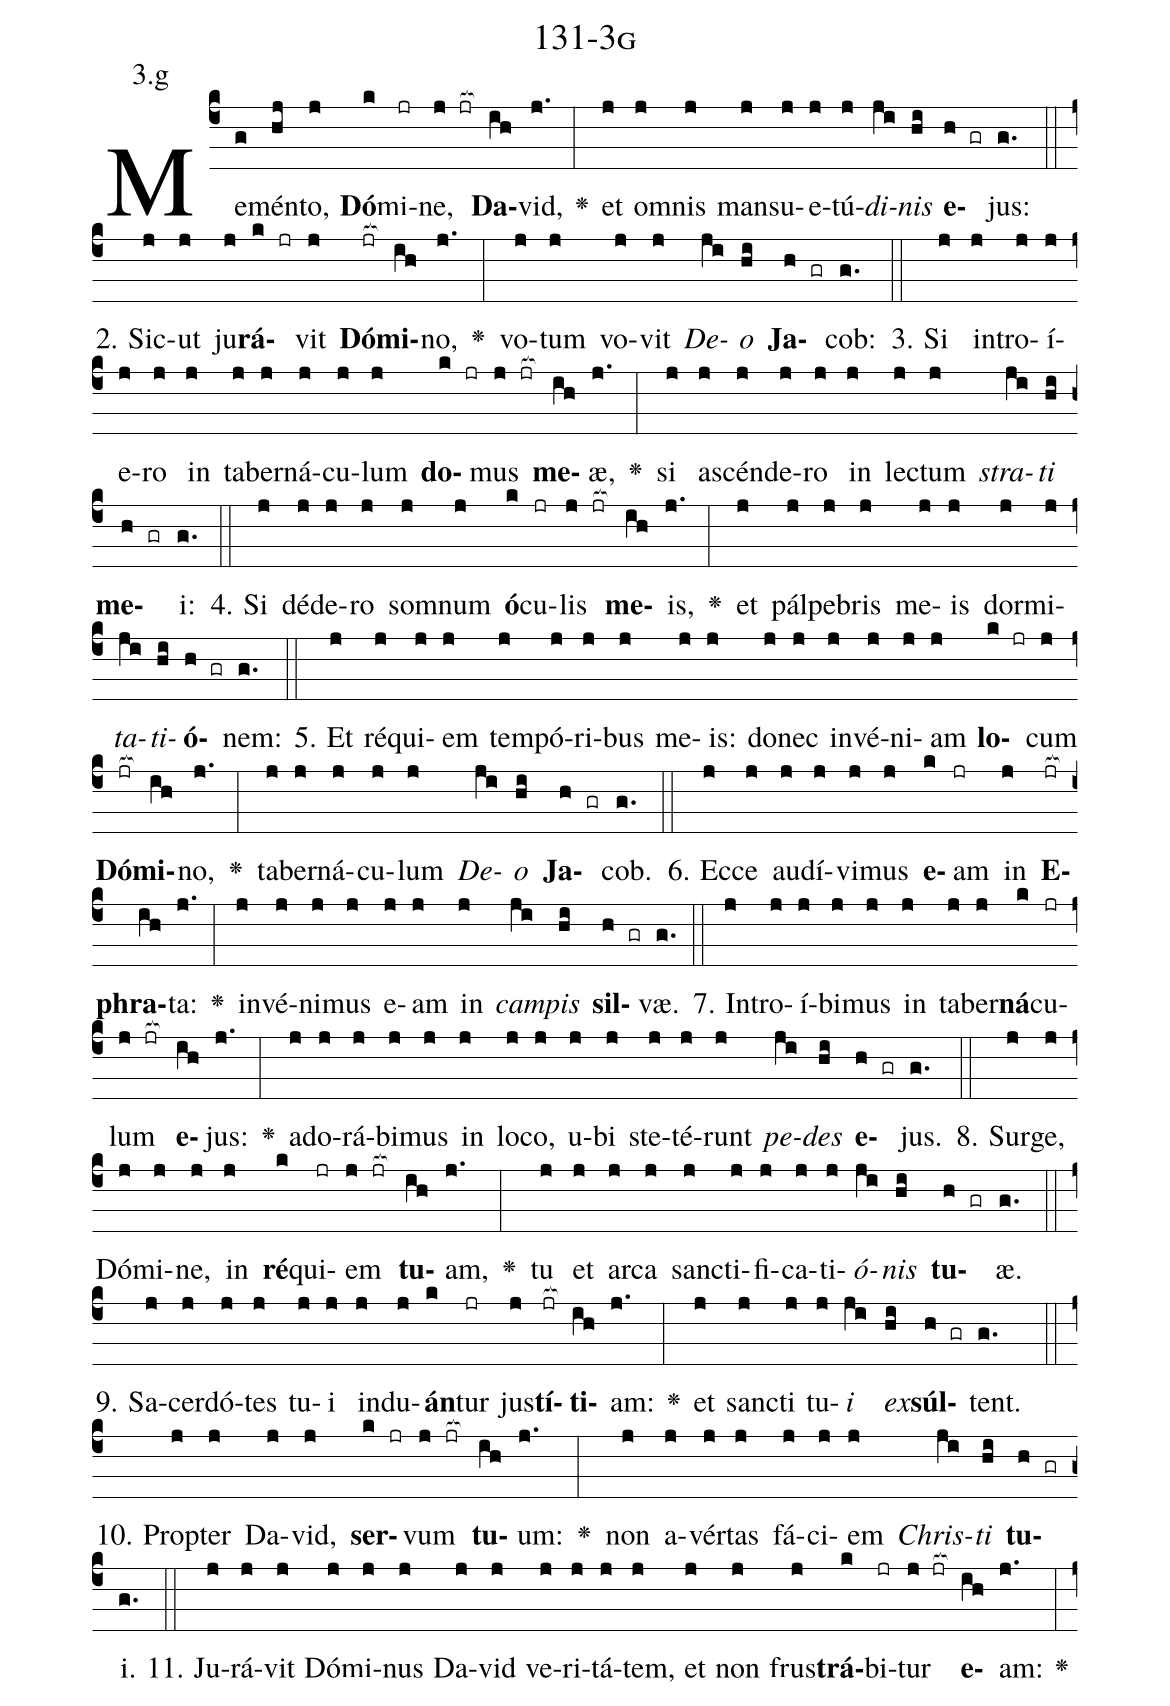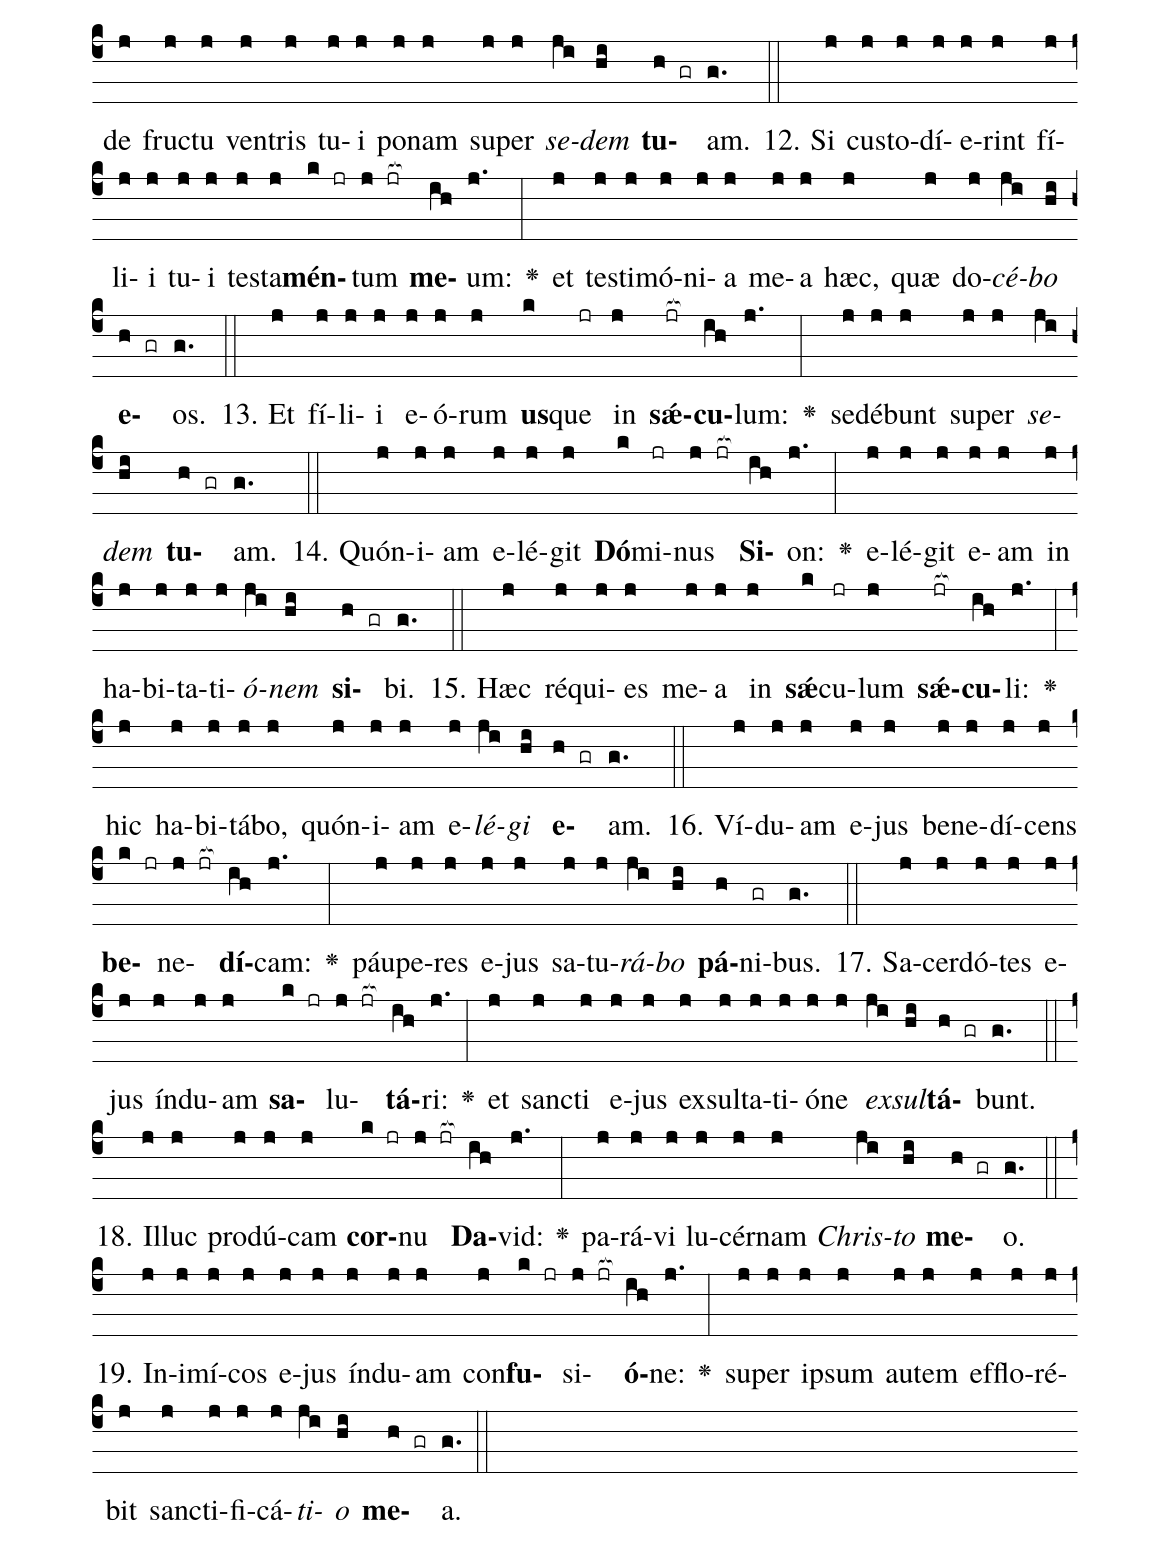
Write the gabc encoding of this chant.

name: 131-3g;
annotation: 3.g;
%%
(c4)Me(g)mén(hj)to,(j) <b>Dó</b>(k)mi(jr)ne,(j jr[ocb:1{]) <b>Da</b>(ih[ocb:0}])vid,(j.) <v>\greheightstar</v>(:) et(j) om(j)nis(j) man(j)su(j)e(j)tú(j)<i>di</i>(ji)<i>nis</i>(hi) <b>e</b>(h gr)jus:(g.) (::)
2. Sic(j)ut(j) ju(j)<b>rá</b>(k jr)vit(j) <b>Dó</b>(jr[ocb:1{])<b>mi</b>(ih[ocb:0}])no,(j.) <v>\greheightstar</v>(:) vo(j)tum(j) vo(j)vit(j) <i>De</i>(ji)<i>o</i>(hi) <b>Ja</b>(h gr)cob:(g.) (::)
3. Si(j) in(j)tro(j)í(j)e(j)ro(j) in(j) ta(j)ber(j)ná(j)cu(j)lum(j) <b>do</b>(k jr)mus(j jr[ocb:1{]) <b>me</b>(ih[ocb:0}])æ,(j.) <v>\greheightstar</v>(:) si(j) a(j)scén(j)de(j)ro(j) in(j) lec(j)tum(j) <i>stra</i>(ji)<i>ti</i>(hi) <b>me</b>(h gr)i:(g.) (::)
4. Si(j) dé(j)de(j)ro(j) som(j)num(j) <b>ó</b>(k)cu(jr)lis(j jr[ocb:1{]) <b>me</b>(ih[ocb:0}])is,(j.) <v>\greheightstar</v>(:) et(j) pál(j)pe(j)bris(j) me(j)is(j) dor(j)mi(j)<i>ta</i>(ji)<i>ti</i>(hi)<b>ó</b>(h gr)nem:(g.) (::)
5. Et(j) ré(j)qui(j)em(j) tem(j)pó(j)ri(j)bus(j) me(j)is:(j) do(j)nec(j) in(j)vé(j)ni(j)am(j) <b>lo</b>(k jr)cum(j) <b>Dó</b>(jr[ocb:1{])<b>mi</b>(ih[ocb:0}])no,(j.) <v>\greheightstar</v>(:) ta(j)ber(j)ná(j)cu(j)lum(j) <i>De</i>(ji)<i>o</i>(hi) <b>Ja</b>(h gr)cob.(g.) (::)
6. Ec(j)ce(j) au(j)dí(j)vi(j)mus(j) <b>e</b>(k)am(jr) in(j) <b>E</b>(jr[ocb:1{])<b>phra</b>(ih[ocb:0}])ta:(j.) <v>\greheightstar</v>(:) in(j)vé(j)ni(j)mus(j) e(j)am(j) in(j) <i>cam</i>(ji)<i>pis</i>(hi) <b>sil</b>(h gr)væ.(g.) (::)
7. In(j)tro(j)í(j)bi(j)mus(j) in(j) ta(j)ber(j)<b>ná</b>(k)cu(jr)lum(j jr[ocb:1{]) <b>e</b>(ih[ocb:0}])jus:(j.) <v>\greheightstar</v>(:) ad(j)o(j)rá(j)bi(j)mus(j) in(j) lo(j)co,(j) u(j)bi(j) ste(j)té(j)runt(j) <i>pe</i>(ji)<i>des</i>(hi) <b>e</b>(h gr)jus.(g.) (::)
8. Sur(j)ge,(j) Dó(j)mi(j)ne,(j) in(j) <b>ré</b>(k)qui(jr)em(j jr[ocb:1{]) <b>tu</b>(ih[ocb:0}])am,(j.) <v>\greheightstar</v>(:) tu(j) et(j) ar(j)ca(j) sanc(j)ti(j)fi(j)ca(j)ti(j)<i>ó</i>(ji)<i>nis</i>(hi) <b>tu</b>(h gr)æ.(g.) (::)
9. Sa(j)cer(j)dó(j)tes(j) tu(j)i(j) ind(j)u(j)<b>án</b>(k)tur(jr) jus(j)<b>tí</b>(jr[ocb:1{])<b>ti</b>(ih[ocb:0}])am:(j.) <v>\greheightstar</v>(:) et(j) sanc(j)ti(j) tu(j)<i>i</i>(ji) <i>ex</i>(hi)<b>súl</b>(h gr)tent.(g.) (::)
10. Prop(j)ter(j) Da(j)vid,(j) <b>ser</b>(k jr)vum(j jr[ocb:1{]) <b>tu</b>(ih[ocb:0}])um:(j.) <v>\greheightstar</v>(:) non(j) a(j)vér(j)tas(j) fá(j)ci(j)em(j) <i>Chris</i>(ji)<i>ti</i>(hi) <b>tu</b>(h gr)i.(g.) (::)
11. Ju(j)rá(j)vit(j) Dó(j)mi(j)nus(j) Da(j)vid(j) ve(j)ri(j)tá(j)tem,(j) et(j) non(j) frus(j)<b>trá</b>(k)bi(jr)tur(j jr[ocb:1{]) <b>e</b>(ih[ocb:0}])am:(j.) <v>\greheightstar</v>(:) de(j) fruc(j)tu(j) ven(j)tris(j) tu(j)i(j) po(j)nam(j) su(j)per(j) <i>se</i>(ji)<i>dem</i>(hi) <b>tu</b>(h gr)am.(g.) (::)
12. Si(j) cus(j)to(j)dí(j)e(j)rint(j) fí(j)li(j)i(j) tu(j)i(j) tes(j)ta(j)<b>mén</b>(k jr)tum(j jr[ocb:1{]) <b>me</b>(ih[ocb:0}])um:(j.) <v>\greheightstar</v>(:) et(j) tes(j)ti(j)mó(j)ni(j)a(j) me(j)a(j) hæc,(j) quæ(j) do(j)<i>cé</i>(ji)<i>bo</i>(hi) <b>e</b>(h gr)os.(g.) (::)
13. Et(j) fí(j)li(j)i(j) e(j)ó(j)rum(j) <b>us</b>(k)que(jr) in(j) <b>sǽ</b>(jr[ocb:1{])<b>cu</b>(ih[ocb:0}])lum:(j.) <v>\greheightstar</v>(:) se(j)dé(j)bunt(j) su(j)per(j) <i>se</i>(ji)<i>dem</i>(hi) <b>tu</b>(h gr)am.(g.) (::)
14. Quón(j)i(j)am(j) e(j)lé(j)git(j) <b>Dó</b>(k)mi(jr)nus(j jr[ocb:1{]) <b>Si</b>(ih[ocb:0}])on:(j.) <v>\greheightstar</v>(:) e(j)lé(j)git(j) e(j)am(j) in(j) ha(j)bi(j)ta(j)ti(j)<i>ó</i>(ji)<i>nem</i>(hi) <b>si</b>(h gr)bi.(g.) (::)
15. Hæc(j) ré(j)qui(j)es(j) me(j)a(j) in(j) <b>sǽ</b>(k)cu(jr)lum(j) <b>sǽ</b>(jr[ocb:1{])<b>cu</b>(ih[ocb:0}])li:(j.) <v>\greheightstar</v>(:) hic(j) ha(j)bi(j)tá(j)bo,(j) quón(j)i(j)am(j) e(j)<i>lé</i>(ji)<i>gi</i>(hi) <b>e</b>(h gr)am.(g.) (::)
16. Ví(j)du(j)am(j) e(j)jus(j) be(j)ne(j)dí(j)cens(j) <b>be</b>(k jr)ne(j jr[ocb:1{])<b>dí</b>(ih[ocb:0}])cam:(j.) <v>\greheightstar</v>(:) páu(j)pe(j)res(j) e(j)jus(j) sa(j)tu(j)<i>rá</i>(ji)<i>bo</i>(hi) <b>pá</b>(h)ni(gr)bus.(g.) (::)
17. Sa(j)cer(j)dó(j)tes(j) e(j)jus(j) índ(j)u(j)am(j) <b>sa</b>(k jr)lu(j jr[ocb:1{])<b>tá</b>(ih[ocb:0}])ri:(j.) <v>\greheightstar</v>(:) et(j) sanc(j)ti(j) e(j)jus(j) ex(j)sul(j)ta(j)ti(j)ó(j)ne(j) <i>ex</i>(ji)<i>sul</i>(hi)<b>tá</b>(h gr)bunt.(g.) (::)
18. Il(j)luc(j) pro(j)dú(j)cam(j) <b>cor</b>(k jr)nu(j jr[ocb:1{]) <b>Da</b>(ih[ocb:0}])vid:(j.) <v>\greheightstar</v>(:) pa(j)rá(j)vi(j) lu(j)cér(j)nam(j) <i>Chris</i>(ji)<i>to</i>(hi) <b>me</b>(h gr)o.(g.) (::)
19. In(j)i(j)mí(j)cos(j) e(j)jus(j) índ(j)u(j)am(j) con(j)<b>fu</b>(k jr)si(j jr[ocb:1{])<b>ó</b>(ih[ocb:0}])ne:(j.) <v>\greheightstar</v>(:) su(j)per(j) ip(j)sum(j) au(j)tem(j) ef(j)flo(j)ré(j)bit(j) sanc(j)ti(j)fi(j)cá(j)<i>ti</i>(ji)<i>o</i>(hi) <b>me</b>(h gr)a.(g.) (::)
